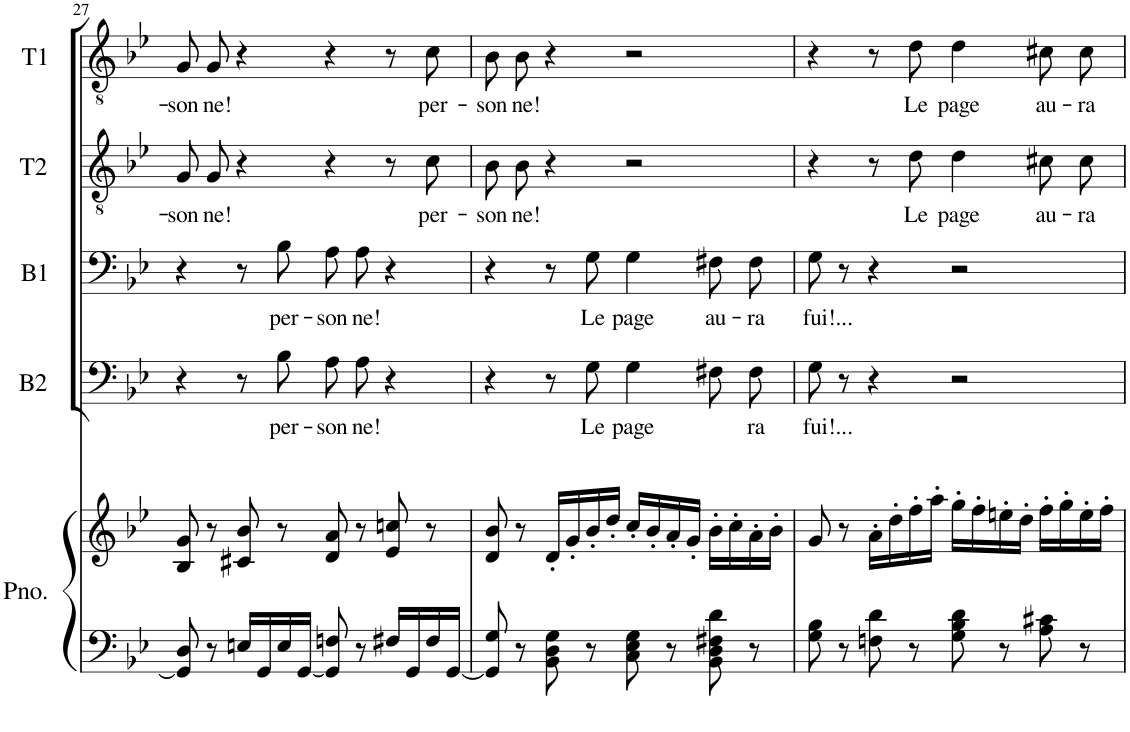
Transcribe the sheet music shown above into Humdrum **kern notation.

**kern	**kern	**kern	**text	**kern	**text	**kern	**text	**kern	**text
*part5	*part5	*part4	*part4	*part3	*part3	*part2	*part2	*part1	*part1
*staff6	*staff5	*staff4	*staff4	*staff3	*staff3	*staff2	*staff2	*staff1	*staff1
*I"Piano	*	*I"Basse 2	*	*I"Basse 1	*	*I"Tenor 2	*	*I"Tenor 1	*
*I'Pno.	*	*I'B2	*	*I'B1	*	*I'T2	*	*I'T1	*
!!LO:PB:g=z
*clefF4	*clefG2	*clefF4	*	*clefF4	*	*clefGv2	*	*clefGv2	*
*k[b-e-]	*k[b-e-]	*k[b-e-]	*	*k[b-e-]	*	*k[b-e-]	*	*k[b-e-]	*
*M4/4	*M4/4	*M4/4	*	*M4/4	*	*M4/4	*	*M4/4	*
*met(c)	*met(c)	*met(c)	*	*met(c)	*	*met(c)	*	*met(c)	*
=27	=27	=27	=27	=27	=27	=27	=27	=27	=27
!	!	!	!	!	!	!	!LO:LY:b	!	!LO:LY:b
8GG/] 8D/	8B-/ 8g/	4r	.	4r	.	8G/L	-son-	8G/L	-son-
!	!	!	!	!	!	!	!LO:LY:b	!	!LO:LY:b
8r	8r	.	.	.	.	8G/J	-ne!	8G/J	-ne!
16En/LL	8c#X/ 8b-/	8r	.	8r	.	4r	.	4r	.
16GG/	.	.	.	.	.	.	.	.	.
!	!	!	!LO:LY:b	!	!LO:LY:b	!	!	!	!
16E/	8r	8B-\	per-	8B-\	per-	.	.	.	.
[16GG/JJ	.	.	.	.	.	.	.	.	.
!	!	!	!LO:LY:b	!	!LO:LY:b	!	!	!	!
8GG/] 8Fn/	8d/ 8a/	8A\L	-son-	8A\L	-son-	4r	.	4r	.
!	!	!	!LO:LY:b	!	!LO:LY:b	!	!	!	!
8r	8r	8A\J	-ne!	8A\J	-ne!	.	.	.	.
16F#X/LL	8e-/ 8ccn/	4r	.	4r	.	8r	.	8r	.
16GG/	.	.	.	.	.	.	.	.	.
!	!	!	!	!	!	!	!LO:LY:b	!	!LO:LY:b
16F#/	8r	.	.	.	.	8c\	per-	8c\	per-
[16GG/JJ	.	.	.	.	.	.	.	.	.
=28	=28	=28	=28	=28	=28	=28	=28	=28	=28
!	!	!	!	!	!	!	!LO:LY:b	!	!LO:LY:b
8GG/] 8G/	8d/ 8b-/	4r	.	4r	.	8B-\L	-son-	8B-\L	-son-
!	!	!	!	!	!	!	!LO:LY:b	!	!LO:LY:b
8r	8r	.	.	.	.	8B-\J	-ne!	8B-\J	-ne!
8BB-\ 8D\ 8G\	16d'/LL	8r	.	8r	.	4r	.	4r	.
.	16g'/	.	.	.	.	.	.	.	.
!	!	!	!LO:LY:b	!	!LO:LY:b	!	!	!	!
8r	16b-'/	8G\	Le	8G\	Le	.	.	.	.
.	16dd'/JJ	.	.	.	.	.	.	.	.
!	!	!	!LO:LY:b	!	!LO:LY:b	!	!	!	!
8C\ 8E-\ 8G\	16cc'/LL	4G\	page	4G\	page	2r	.	2r	.
.	16b-'/	.	.	.	.	.	.	.	.
8r	16a'/	.	.	.	.	.	.	.	.
.	16g'/JJ	.	.	.	.	.	.	.	.
!	!	!	!	!	!LO:LY:b	!	!	!	!
8BB-\ 8D\ 8F#X\ 8d\	16b-'\LL	8F#X\L	.	8F#X\L	au-	.	.	.	.
.	16cc'\	.	.	.	.	.	.	.	.
!	!	!	!LO:LY:b	!	!LO:LY:b	!	!	!	!
8r	16a'\	8F#\J	-ra	8F#\J	-ra	.	.	.	.
.	16b-'\JJ	.	.	.	.	.	.	.	.
=29	=29	=29	=29	=29	=29	=29	=29	=29	=29
!	!	!	!LO:LY:b	!	!LO:LY:b	!	!	!	!
8G\ 8B-\	8g/	8G\	fui!...	8G\	fui!...	4r	.	4r	.
8r	8r	8r	.	8r	.	.	.	.	.
8Fn\ 8d\	16a'\LL	4r	.	4r	.	8r	.	8r	.
.	16dd'\	.	.	.	.	.	.	.	.
!	!	!	!	!	!	!	!LO:LY:b	!	!LO:LY:b
8r	16ff'\	.	.	.	.	8d\	Le	8d\	Le
.	16aa'\JJ	.	.	.	.	.	.	.	.
!	!	!	!	!	!	!	!LO:LY:b	!	!LO:LY:b
8G\ 8B-\ 8d\	16gg'\LL	2r	.	2r	.	4d\	page	4d\	page
.	16ff'\	.	.	.	.	.	.	.	.
8r	16een'\	.	.	.	.	.	.	.	.
.	16dd'\JJ	.	.	.	.	.	.	.	.
!	!	!	!	!	!	!	!LO:LY:b	!	!LO:LY:b
8A\ 8c#X\	16ff'\LL	.	.	.	.	8c#X\L	au-	8c#X\L	au-
.	16gg'\	.	.	.	.	.	.	.	.
!	!	!	!	!	!	!	!LO:LY:b	!	!LO:LY:b
8r	16ee'\	.	.	.	.	8c#\J	-ra	8c#\J	-ra
.	16ff'\JJ	.	.	.	.	.	.	.	.
=	=	=	=	=	=	=	=	=	=
*-	*-	*-	*-	*-	*-	*-	*-	*-	*-
